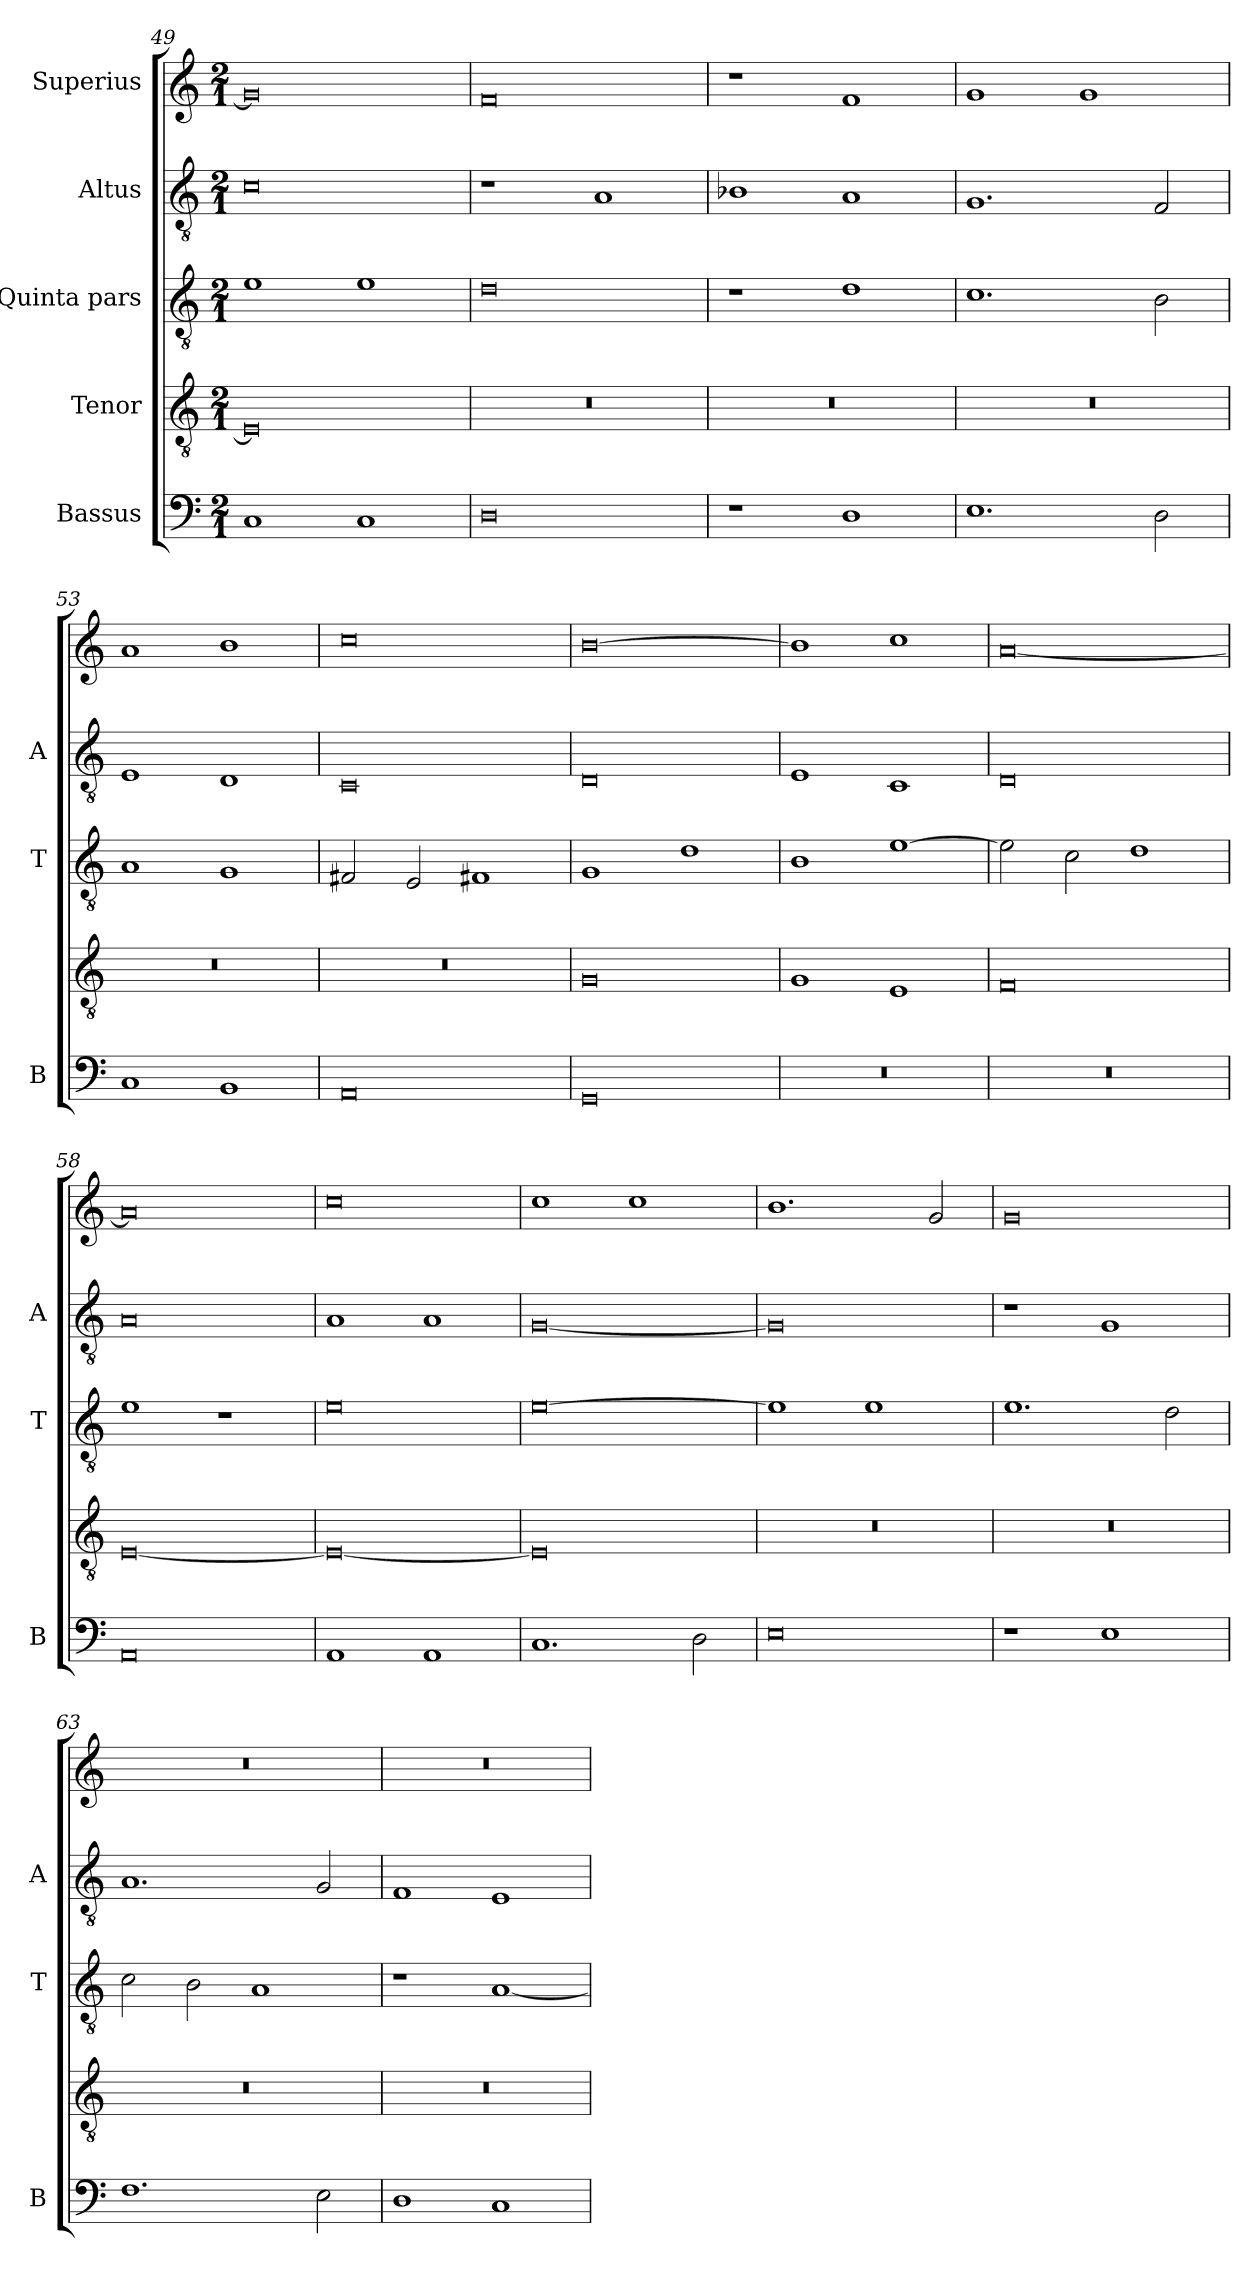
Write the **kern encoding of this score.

**kern	**kern	**kern	**kern	**kern
*part5	*part4	*part3	*part2	*part1
*staff5	*staff4	*staff3	*staff2	*staff1
*I"Bassus	*I"Tenor	*I"Quinta pars	*I"Altus	*I"Superius
*I'B	*	*I'T	*I'A	*
*clefF4	*clefGv2	*clefGv2	*clefGv2	*clefG2
*k[]	*k[]	*k[]	*k[]	*k[]
*M2/1	*M2/1	*M2/1	*M2/1	*M2/1
=49	=49	=49	=49	=49
1C	0E]	1e	0c	0g]
1C	.	1e	.	.
=50	=50	=50	=50	=50
0D	0r	0d	1r	0f
.	.	.	1A	.
=51	=51	=51	=51	=51
1r	0r	1r	1B-X	1r
1D	.	1d	1A	1f
=52	=52	=52	=52	=52
1.E	0r	1.c	1.G	1g
.	.	.	.	1g
2D\	.	2B\	2F/	.
=53	=53	=53	=53	=53
1C	0r	1A	1E	1a
1BB	.	1G	1D	1b
=54	=54	=54	=54	=54
0AA	0r	2F#X/	0C	0cc
.	.	2E/	.	.
.	.	1F#X	.	.
=55	=55	=55	=55	=55
0GG	0G	1G	0D	[0b
.	.	1d	.	.
=56	=56	=56	=56	=56
0r	1G	1B	1E	1b]
.	1E	[1e	1C	1cc
=57	=57	=57	=57	=57
0r	0F	2e\]	0D	[0a
.	.	2c\	.	.
.	.	1d	.	.
=58	=58	=58	=58	=58
0AA	[0E	1e	0A	0a]
.	.	1r	.	.
=59	=59	=59	=59	=59
1AA	0E_	0e	1A	0cc
1AA	.	.	1A	.
=60	=60	=60	=60	=60
1.C	0E]	[0e	[0G	1cc
.	.	.	.	1cc
2D\	.	.	.	.
=61	=61	=61	=61	=61
0E	0r	1e]	0G]	1.b
.	.	1e	.	.
.	.	.	.	2g/
=62	=62	=62	=62	=62
1r	0r	1.e	1r	0g
1E	.	.	1G	.
.	.	2d\	.	.
=63	=63	=63	=63	=63
1.F	0r	2c\	1.A	0r
.	.	2B\	.	.
.	.	1A	.	.
2E\	.	.	2G/	.
=64	=64	=64	=64	=64
1D	0r	1r	1F	0r
1C	.	[1A	1E	.
=	=	=	=	=
*-	*-	*-	*-	*-
